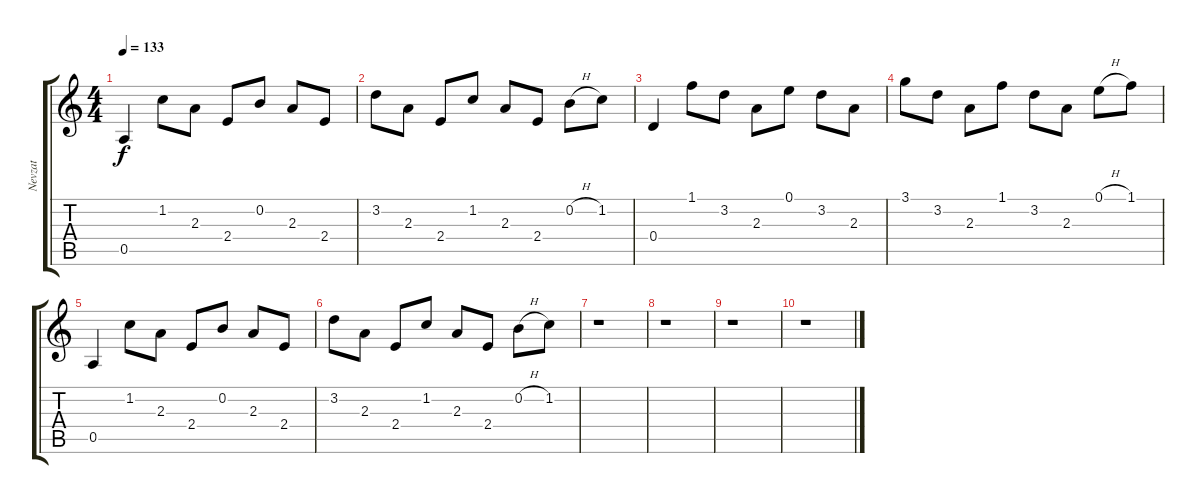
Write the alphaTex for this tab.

\track ("Nevzat" "Nevzat") {instrument acousticguitarnylon}
\staff {score tabs}
\tuning (E4 B3 G3 D3 A2 E2) {hide}
\ts (4 4)
\tempo 133
\clef g2
\ks c
0.5.4{dy f} 1.2.8 2.3.8 2.4.8 0.2.8 2.3.8 2.4.8 |
3.2.8 2.3.8 2.4.8 1.2.8 2.3.8 2.4.8 0.2{h}.8 1.2.8 |
0.4.4 1.1.8 3.2.8 2.3.8 0.1.8 3.2.8 2.3.8 |
3.1.8 3.2.8 2.3.8 1.1.8 3.2.8 2.3.8 0.1{h}.8 1.1.8 |
0.5.4 1.2.8 2.3.8 2.4.8 0.2.8 2.3.8 2.4.8 |
3.2.8 2.3.8 2.4.8 1.2.8 2.3.8 2.4.8 0.2{h}.8 1.2.8 |
r.1 |
r.1 |
r.1 |
r.1
